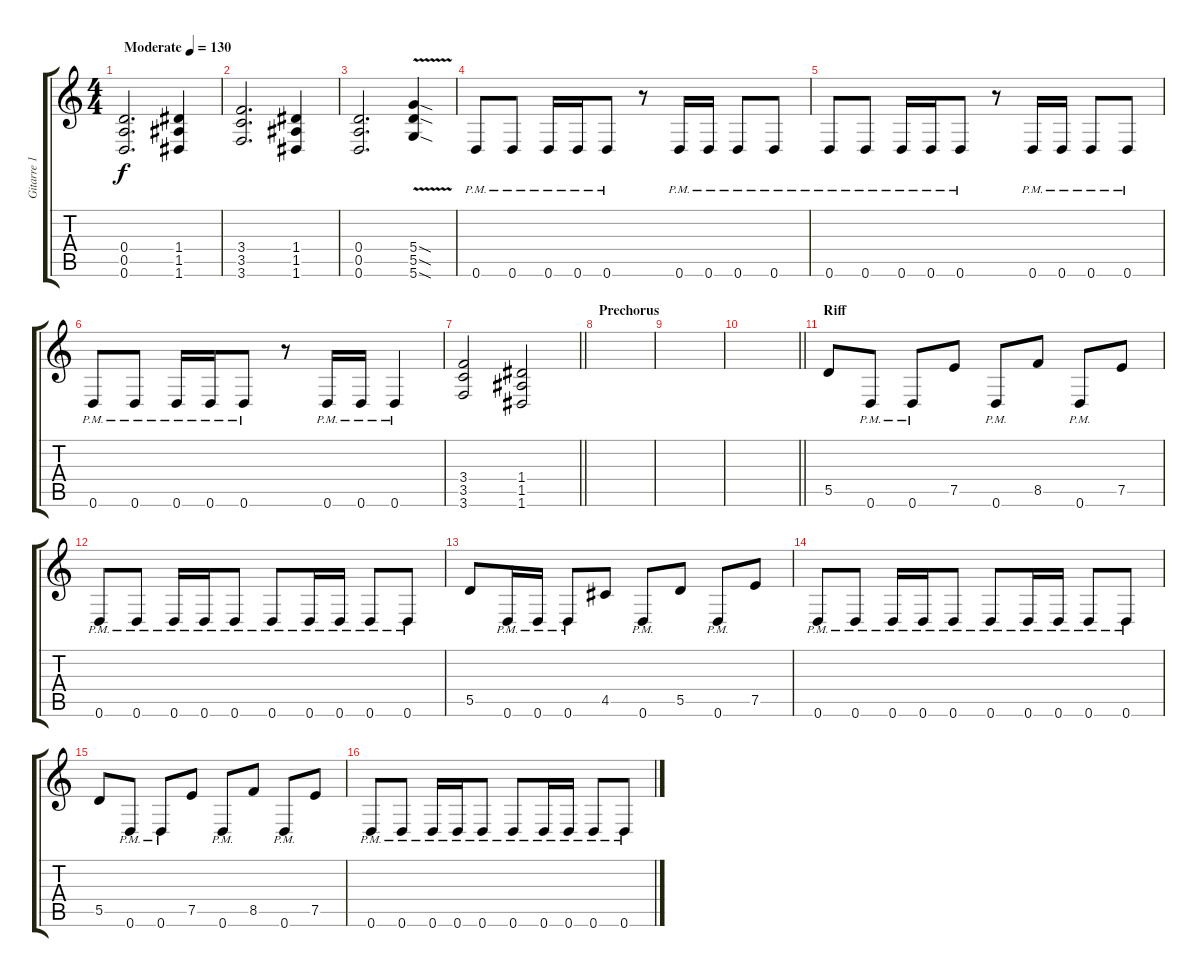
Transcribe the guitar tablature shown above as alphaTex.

\track ("Gitarre 1" "Gitarre 1") {instrument distortionguitar}
\staff {score tabs}
\tuning (E4 B3 G3 D3 A2 D2) {hide}
\ts (4 4)
\tempo (130 "Moderate")
\clef g2
\ks c
(0.4 0.5 0.6).2{d dy f instrument distortionguitar} (1.4 1.5 1.6).4 |
(3.4 3.5 3.6).2{d} (1.4 1.5 1.6).4 |
(0.4 0.5 0.6).2{d} (5.4{sod} 5.5{sod} 5.6{v sod}).4 |
0.6{pm}.8 0.6{pm}.8 0.6{pm}.16 0.6{pm}.16 0.6{pm}.8 r.8 0.6{pm}.16 0.6{pm}.16 0.6{pm}.8 0.6{pm}.8 |
0.6{pm}.8 0.6{pm}.8 0.6{pm}.16 0.6{pm}.16 0.6{pm}.8 r.8 0.6{pm}.16 0.6{pm}.16 0.6{pm}.8 0.6{pm}.8 |
0.6{pm}.8 0.6{pm}.8 0.6{pm}.16 0.6{pm}.16 0.6{pm}.8 r.8 0.6{pm}.16 0.6{pm}.16 0.6{pm}.4 |
\barLineRight lightlight
(3.4 3.5 3.6).2 (1.4 1.5 1.6).2 |
\section ("" "Prechorus")
|
|
\barLineRight lightlight
|
\section ("" "Riff")
5.5.8 0.6{pm}.8 0.6{pm}.8 7.5.8 0.6{pm}.8 8.5.8 0.6{pm}.8 7.5.8 |
0.6{pm}.8 0.6{pm}.8 0.6{pm}.16 0.6{pm}.16 0.6{pm}.8 0.6{pm}.8 0.6{pm}.16 0.6{pm}.16 0.6{pm}.8 0.6{pm}.8 |
5.5.8 0.6{pm}.16 0.6{pm}.16 0.6{pm}.8 4.5.8 0.6{pm}.8 5.5.8 0.6{pm}.8 7.5.8 |
0.6{pm}.8 0.6{pm}.8 0.6{pm}.16 0.6{pm}.16 0.6{pm}.8 0.6{pm}.8 0.6{pm}.16 0.6{pm}.16 0.6{pm}.8 0.6{pm}.8 |
5.5.8 0.6{pm}.8 0.6{pm}.8 7.5.8 0.6{pm}.8 8.5.8 0.6{pm}.8 7.5.8 |
0.6{pm}.8 0.6{pm}.8 0.6{pm}.16 0.6{pm}.16 0.6{pm}.8 0.6{pm}.8 0.6{pm}.16 0.6{pm}.16 0.6{pm}.8 0.6{pm}.8
